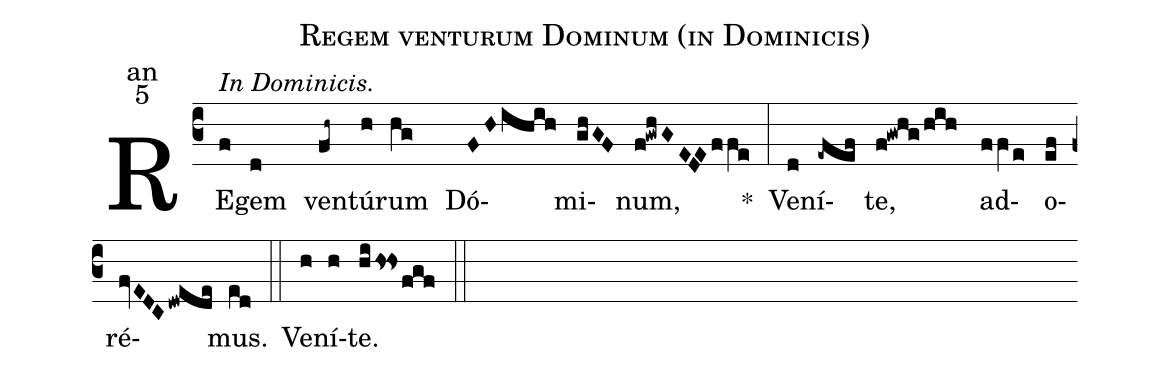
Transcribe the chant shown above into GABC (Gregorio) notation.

name:Regem venturum Dominum (in Dominicis);
office-part:an;
mode:5;
%%
(c3) RE([alt:In Dominicis.]f)gem(d) ven(fh~)tú(h)rum(hg) Dó(FHihih)mi(ghGF)num,(f@gwhGEDEffe) <sp>*</sp>(:) Ve(d)ní(-efef)te,(f!gwhg/hih) ad(ffO1Ve)o(ef)ré(fvEDCdwede)mus.(ed) (::)
Ve(h)ní(h)te.(hihs!hsfgf)
% Tonus unicus. Mode 5.g. p. XXXVIII.
%<i>pag. XXXVIII.</i>
(::)
